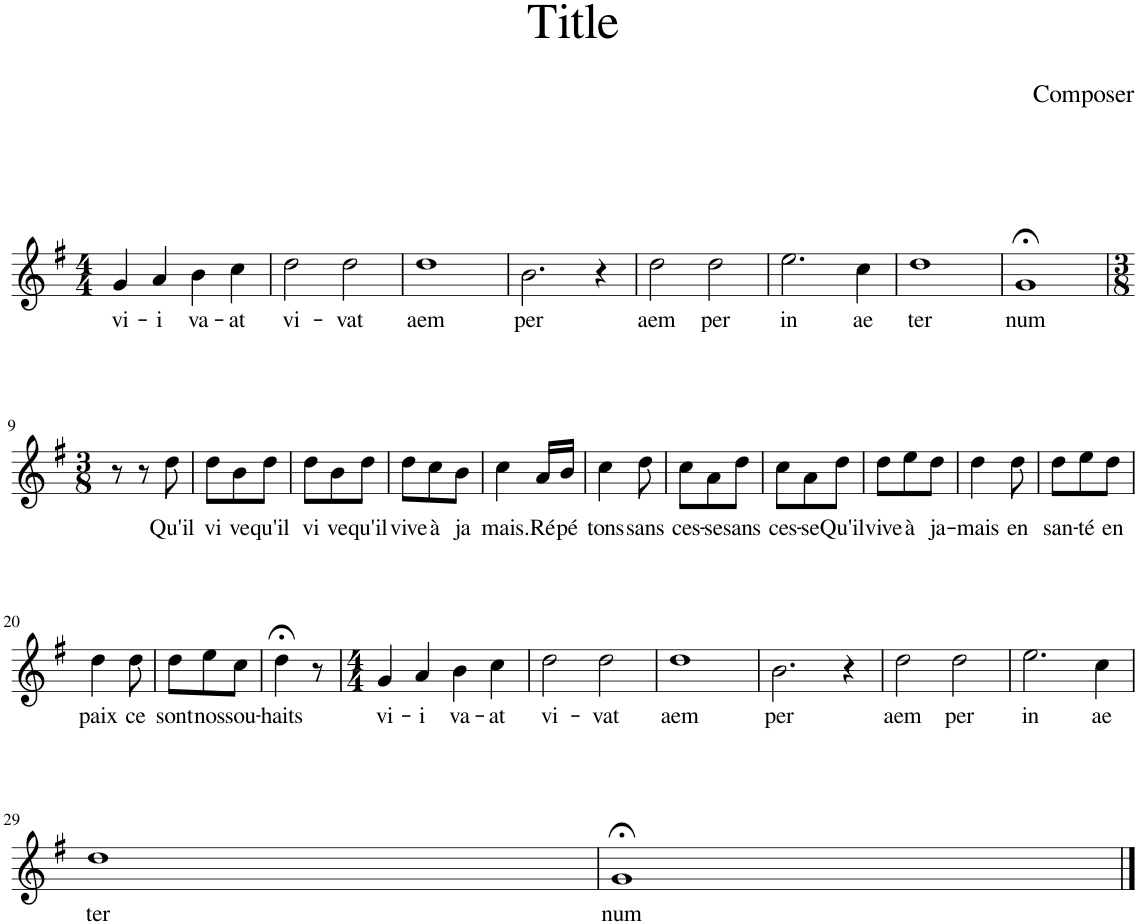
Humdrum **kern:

**kern	**text
*part1	*part1
*staff1	*staff1
*I"Piano	*
*I'Pno.	*
*clefG2	*
*k[f#]	*
*M4/4	*
=1	=1
!	!LO:LY:b
4g/	vi-
!	!LO:LY:b
4a/	-i
!	!LO:LY:b
4b\	va-
!	!LO:LY:b
4cc\	-at
=2	=2
!	!LO:LY:b
2dd\	vi-
!	!LO:LY:b
2dd\	-vat
=3	=3
!	!LO:LY:b
1dd	aem
=4	=4
!	!LO:LY:b
2.b\	per
4r	.
=5	=5
!	!LO:LY:b
2dd\	aem
!	!LO:LY:b
2dd\	per
=6	=6
!	!LO:LY:b
2.ee\	in
!	!LO:LY:b
4cc\	ae
=7	=7
!	!LO:LY:b
1dd	ter
=8	=8
!	!LO:LY:b
1g;<	num
!!LO:LB:g=z
=9	=9
*M3/8	*
8r	.
8r	.
!	!LO:LY:b
8dd\	Qu'il
=10	=10
!	!LO:LY:b
8dd\L	vi
!	!LO:LY:b
8b\	ve
!	!LO:LY:b
8dd\J	qu'il
=11	=11
!	!LO:LY:b
8dd\L	vi
!	!LO:LY:b
8b\	ve
!	!LO:LY:b
8dd\J	qu'il
=12	=12
!	!LO:LY:b
8dd\L	vive
!	!LO:LY:b
8cc\	à
!	!LO:LY:b
8b\J	ja
=13	=13
!	!LO:LY:b
4cc\	mais.
!	!LO:LY:b
16a/LL	Ré
!	!LO:LY:b
16b/JJ	pé
=14	=14
!	!LO:LY:b
4cc\	tons
!	!LO:LY:b
8dd\	sans
=15	=15
!	!LO:LY:b
8cc\L	ces-
!	!LO:LY:b
8a\	-se
!	!LO:LY:b
8dd\J	sans
=16	=16
!	!LO:LY:b
8cc\L	ces-
!	!LO:LY:b
8a\	-se
!	!LO:LY:b
8dd\J	Qu'il
=17	=17
!	!LO:LY:b
8dd\L	vive
!	!LO:LY:b
8ee\	à
!	!LO:LY:b
8dd\J	ja-
=18	=18
!	!LO:LY:b
4dd\	-mais
!	!LO:LY:b
8dd\	en
=19	=19
!	!LO:LY:b
8dd\L	san-
!	!LO:LY:b
8ee\	-té
!	!LO:LY:b
8dd\J	en
!!LO:LB:g=z
=20	=20
!	!LO:LY:b
4dd\	paix
!	!LO:LY:b
8dd\	ce
=21	=21
!	!LO:LY:b
8dd\L	sont
!	!LO:LY:b
8ee\	nos
!	!LO:LY:b
8cc\J	sou-
=22	=22
!	!LO:LY:b
4dd;<\	-haits
8r	.
=23	=23
*M4/4	*
!	!LO:LY:b
4g/	vi-
!	!LO:LY:b
4a/	-i
!	!LO:LY:b
4b\	va-
!	!LO:LY:b
4cc\	-at
=24	=24
!	!LO:LY:b
2dd\	vi-
!	!LO:LY:b
2dd\	-vat
=25	=25
!	!LO:LY:b
1dd	aem
=26	=26
!	!LO:LY:b
2.b\	per
4r	.
=27	=27
!	!LO:LY:b
2dd\	aem
!	!LO:LY:b
2dd\	per
=28	=28
!	!LO:LY:b
2.ee\	in
!	!LO:LY:b
4cc\	ae
!!LO:LB:g=z
=29	=29
!	!LO:LY:b
1dd	ter
=30	=30
!	!LO:LY:b
1g;<	num
==	==
*-	*-
